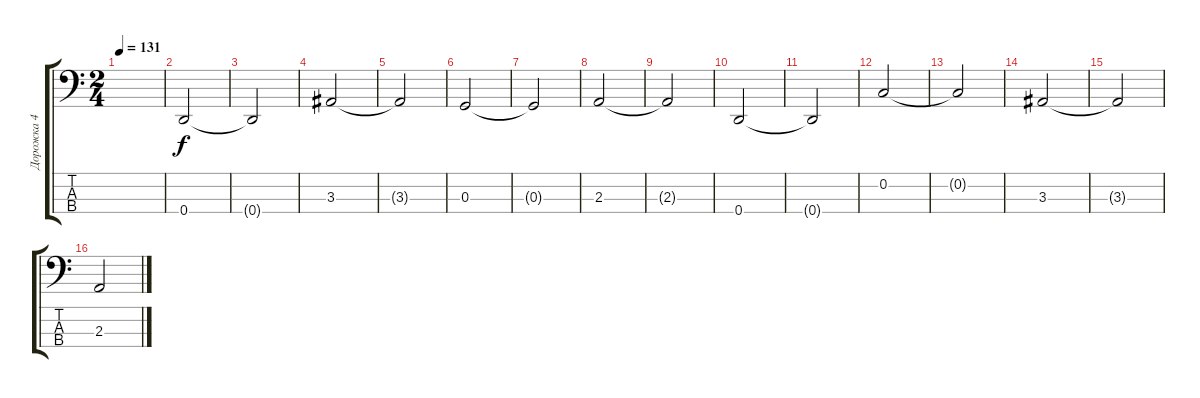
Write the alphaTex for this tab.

\track ("Дорожка 4" "Дорожка 4") {instrument electricbassfinger}
\staff {score tabs}
\tuning (F2 C2 G1 D1) {hide}
\ts (2 4)
\tempo 131
\clef f4
\ks c
|
0.4.2 |
0.4{t}.2 |
3.3.2 |
3.3{t}.2 |
0.3.2 |
0.3{t}.2 |
2.3.2 |
2.3{t}.2 |
0.4.2 |
0.4{t}.2 |
0.2.2 |
0.2{t}.2 |
3.3.2 |
3.3{t}.2 |
2.3.2
